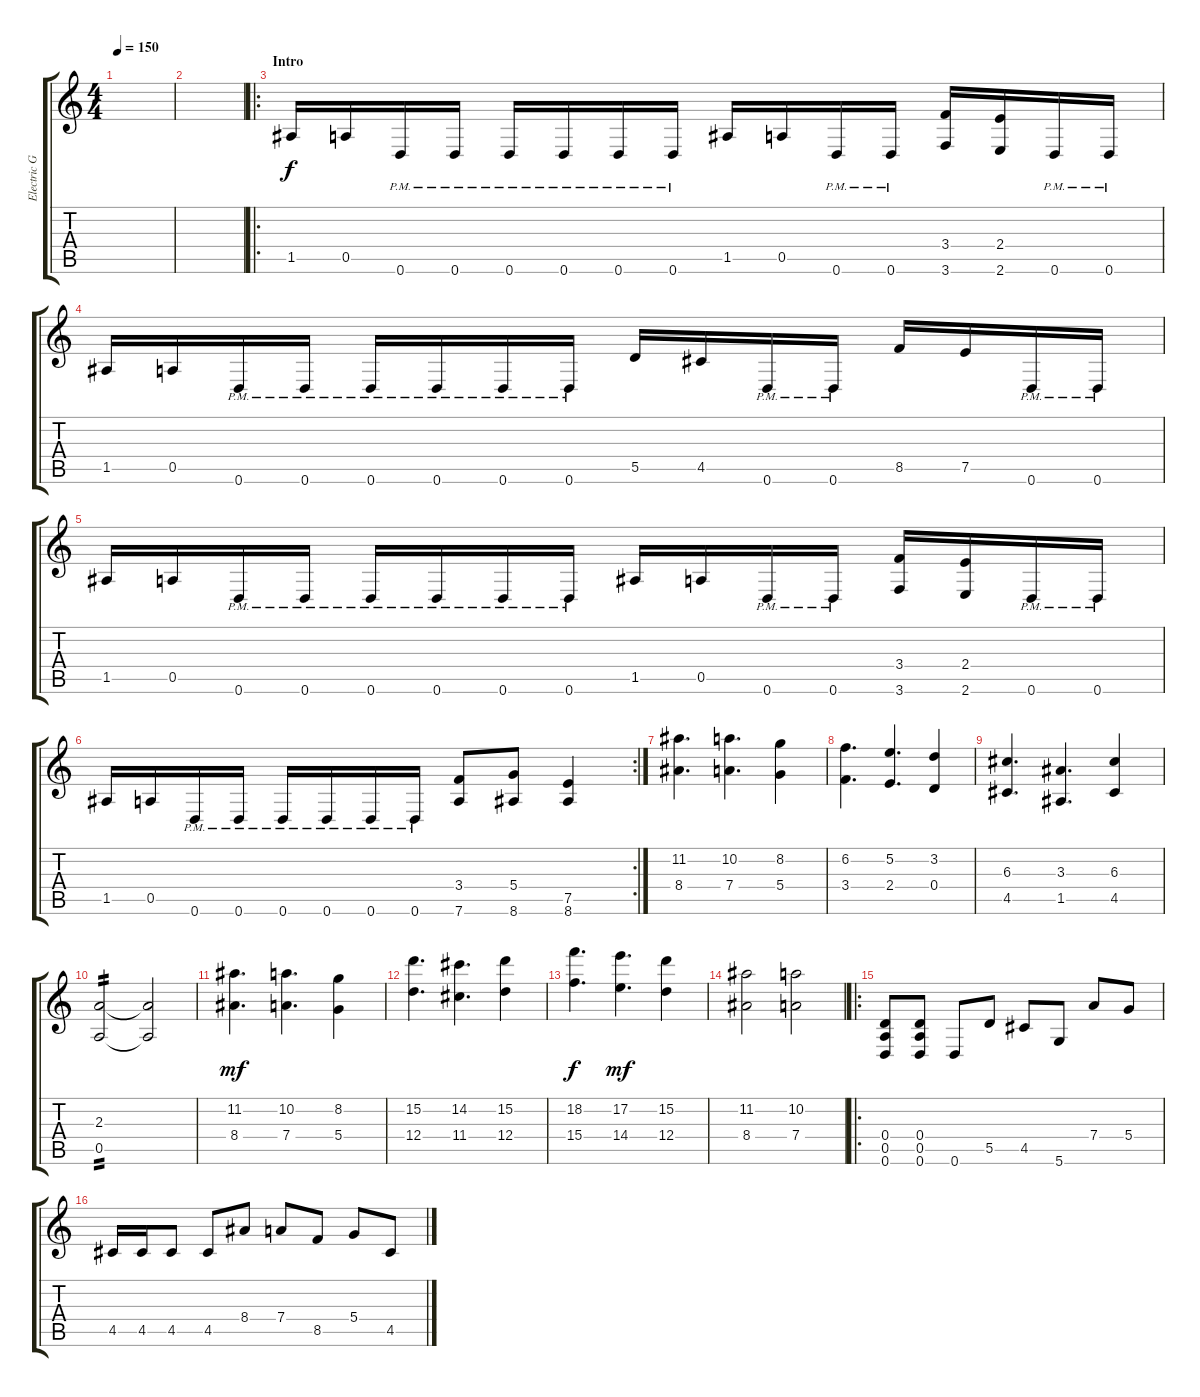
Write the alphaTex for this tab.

\track ("Electric Guitar 2" "Electric G") {instrument distortionguitar}
\staff {score tabs}
\tuning (E4 B3 G3 D3 A2 D2) {hide}
\ts (4 4)
\tempo 150
\clef g2
\ks c
|
|
\ro
\section ("" "Intro")
1.5.16 0.5.16 0.6{pm}.16 0.6{pm}.16 0.6{pm}.16 0.6{pm}.16 0.6{pm}.16 0.6{pm}.16 1.5.16 0.5.16 0.6{pm}.16 0.6{pm}.16 (3.4 3.6).16 (2.4 2.6).16 0.6{pm}.16 0.6{pm}.16 |
1.5.16 0.5.16 0.6{pm}.16 0.6{pm}.16 0.6{pm}.16 0.6{pm}.16 0.6{pm}.16 0.6{pm}.16 5.5.16 4.5.16 0.6{pm}.16 0.6{pm}.16 8.5.16 7.5.16 0.6{pm}.16 0.6{pm}.16 |
1.5.16 0.5.16 0.6{pm}.16 0.6{pm}.16 0.6{pm}.16 0.6{pm}.16 0.6{pm}.16 0.6{pm}.16 1.5.16 0.5.16 0.6{pm}.16 0.6{pm}.16 (3.4 3.6).16 (2.4 2.6).16 0.6{pm}.16 0.6{pm}.16 |
\rc 2
1.5.16 0.5.16 0.6{pm}.16 0.6{pm}.16 0.6{pm}.16 0.6{pm}.16 0.6{pm}.16 0.6{pm}.16 (3.4 7.6).8 (5.4 8.6).8 (7.5 8.6).4 |
(11.2 8.4).4{d} (10.2 7.4).4{d} (8.2 5.4).4 |
(6.2 3.4).4{d} (5.2 2.4).4{d} (3.2 0.4).4 |
(6.3 4.5).4{d} (3.3 1.5).4{d} (6.3 4.5).4 |
(2.3 0.5).2{tp 2} (2.3{t} 0.5{t}).2{dy f} |
(11.2 8.4).4{d dy mf} (10.2 7.4).4{d} (8.2 5.4).4 |
(15.2 12.4).4{d} (14.2 11.4).4{d} (15.2 12.4).4 |
(18.2 15.4).4{d dy f} (17.2 14.4).4{d dy mf} (15.2 12.4).4 |
(11.2 8.4).2 (10.2 7.4).2 |
\ro
\section ("" "")
(0.4 0.5 0.6).8 (0.4 0.5 0.6).8 0.6.8 5.5.8 4.5.8 5.6.8 7.4.8 5.4.8 |
4.5.16 4.5.16 4.5.8 4.5.8 8.4.8 7.4.8 8.5.8 5.4.8 4.5.8
